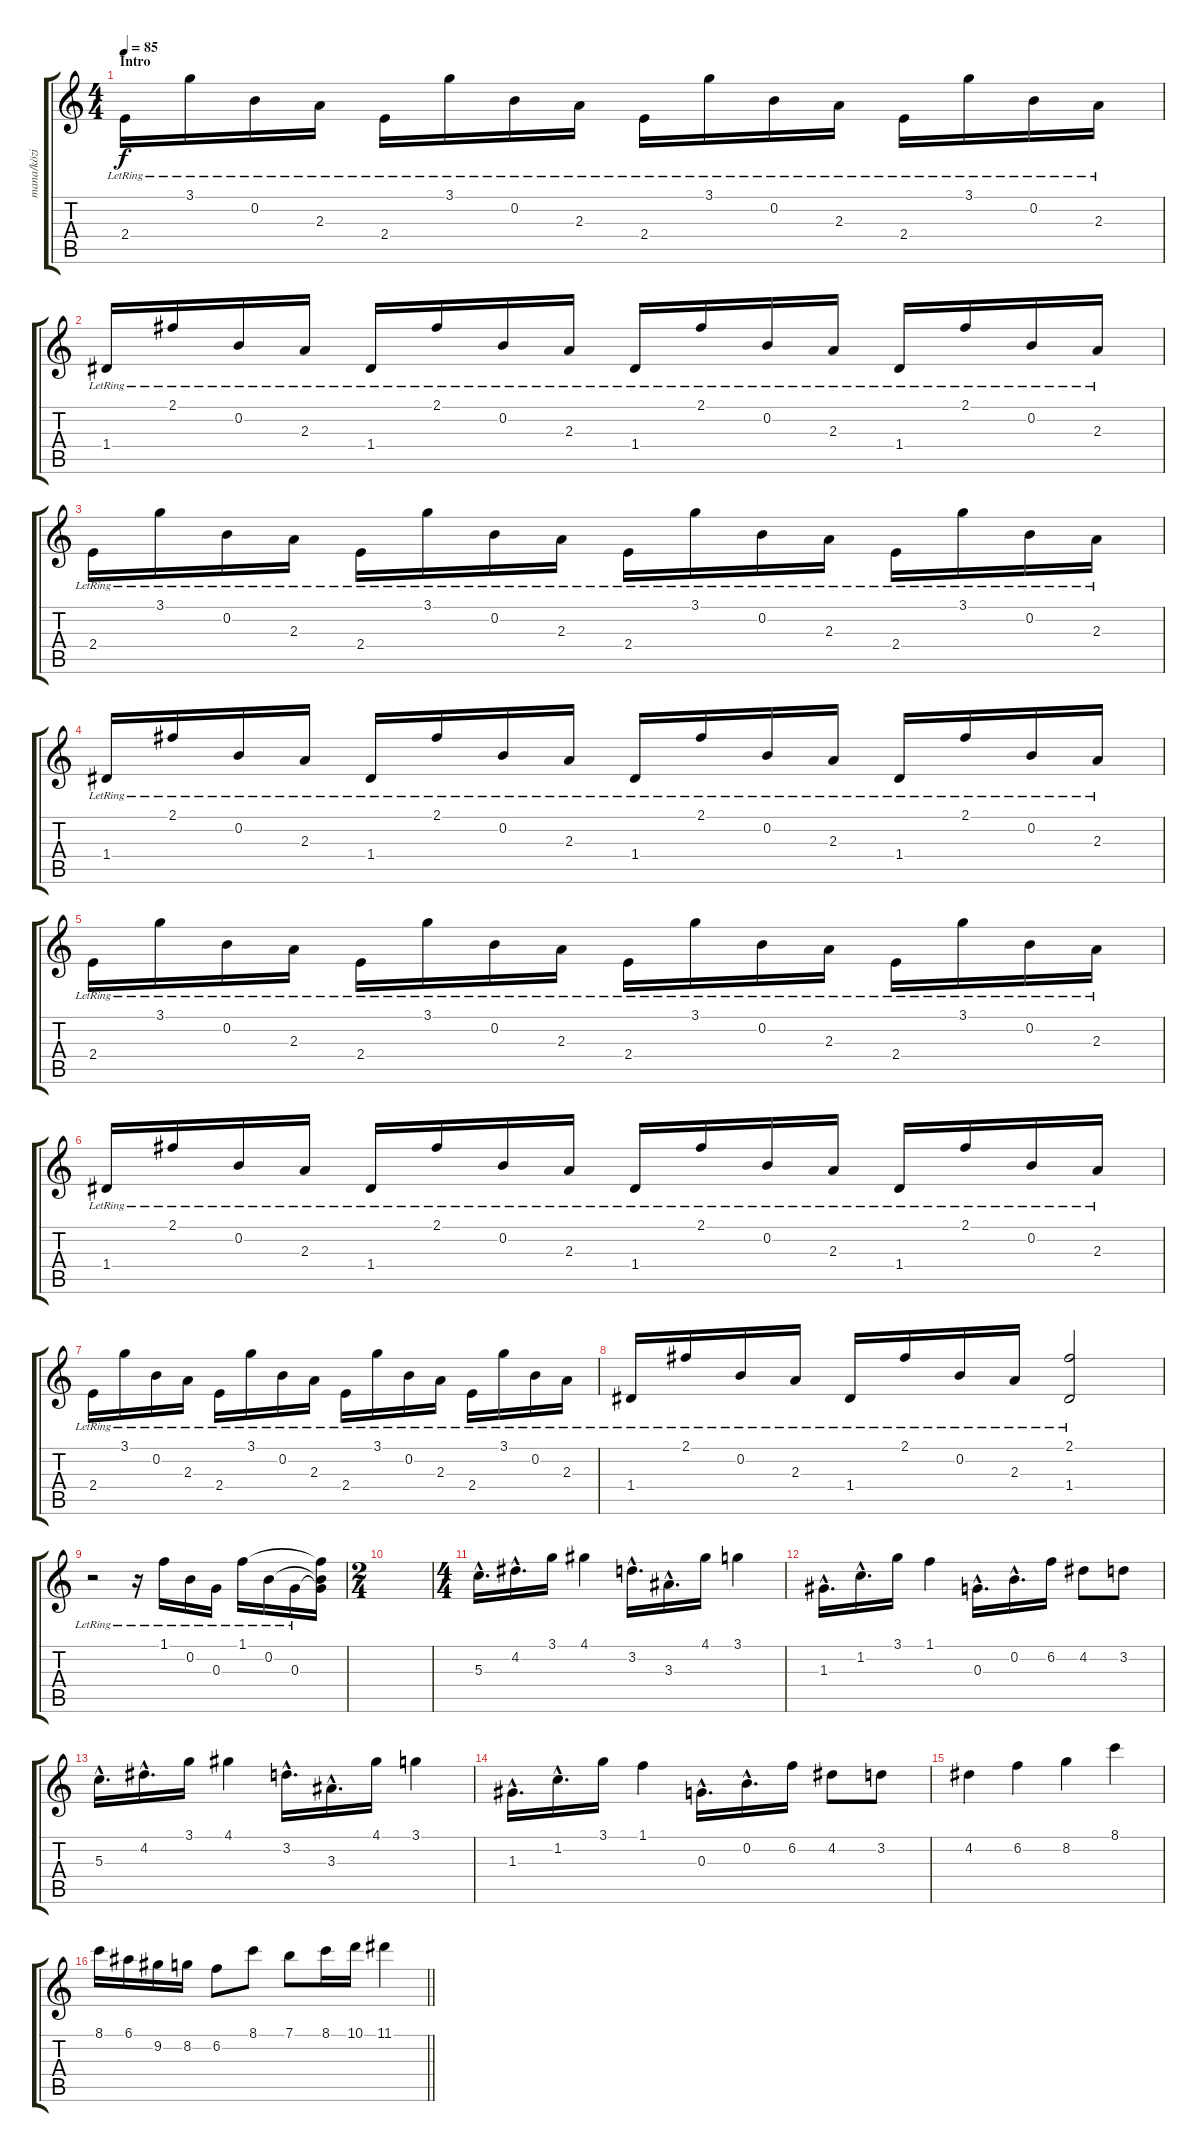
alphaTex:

\track ("mana/közi" "mana/közi") {instrument electricguitarclean}
\staff {score tabs}
\tuning (E4 B3 G3 D3 A2 E2) {hide}
\ts (4 4)
\section ("" "Intro")
\tempo 85
\clef g2
\ks c
2.4{lr}.16{dy f instrument electricguitarclean} 3.1{lr}.16 0.2{lr}.16 2.3{lr}.16 2.4{lr}.16 3.1{lr}.16 0.2{lr}.16 2.3{lr}.16 2.4{lr}.16 3.1{lr}.16 0.2{lr}.16 2.3{lr}.16 2.4{lr}.16 3.1{lr}.16 0.2{lr}.16 2.3{lr}.16 |
1.4{lr}.16 2.1{lr}.16 0.2{lr}.16 2.3{lr}.16 1.4{lr}.16 2.1{lr}.16 0.2{lr}.16 2.3{lr}.16 1.4{lr}.16 2.1{lr}.16 0.2{lr}.16 2.3{lr}.16 1.4{lr}.16 2.1{lr}.16 0.2{lr}.16 2.3{lr}.16 |
2.4{lr}.16 3.1{lr}.16 0.2{lr}.16 2.3{lr}.16 2.4{lr}.16 3.1{lr}.16 0.2{lr}.16 2.3{lr}.16 2.4{lr}.16 3.1{lr}.16 0.2{lr}.16 2.3{lr}.16 2.4{lr}.16 3.1{lr}.16 0.2{lr}.16 2.3{lr}.16 |
1.4{lr}.16 2.1{lr}.16 0.2{lr}.16 2.3{lr}.16 1.4{lr}.16 2.1{lr}.16 0.2{lr}.16 2.3{lr}.16 1.4{lr}.16 2.1{lr}.16 0.2{lr}.16 2.3{lr}.16 1.4{lr}.16 2.1{lr}.16 0.2{lr}.16 2.3{lr}.16 |
2.4{lr}.16 3.1{lr}.16 0.2{lr}.16 2.3{lr}.16 2.4{lr}.16 3.1{lr}.16 0.2{lr}.16 2.3{lr}.16 2.4{lr}.16 3.1{lr}.16 0.2{lr}.16 2.3{lr}.16 2.4{lr}.16 3.1{lr}.16 0.2{lr}.16 2.3{lr}.16 |
1.4{lr}.16 2.1{lr}.16 0.2{lr}.16 2.3{lr}.16 1.4{lr}.16 2.1{lr}.16 0.2{lr}.16 2.3{lr}.16 1.4{lr}.16 2.1{lr}.16 0.2{lr}.16 2.3{lr}.16 1.4{lr}.16 2.1{lr}.16 0.2{lr}.16 2.3{lr}.16 |
2.4{lr}.16 3.1{lr}.16 0.2{lr}.16 2.3{lr}.16 2.4{lr}.16 3.1{lr}.16 0.2{lr}.16 2.3{lr}.16 2.4{lr}.16 3.1{lr}.16 0.2{lr}.16 2.3{lr}.16 2.4{lr}.16 3.1{lr}.16 0.2{lr}.16 2.3{lr}.16 |
1.4{lr}.16 2.1{lr}.16 0.2{lr}.16 2.3{lr}.16 1.4{lr}.16 2.1{lr}.16 0.2{lr}.16 2.3{lr}.16 (2.1 1.4{lr}).2 |
r.2 r.16 1.1{lr}.16 0.2{lr}.16 0.3{lr}.16 1.1{lr}.16 0.2{lr}.16 0.3{lr}.16 (1.1{t} 0.2{t} 0.3{t}).16 |
\ts (2 4)
|
\ts (4 4)
5.3{hac}.16{d balance 0 instrument distortionguitar} 4.2{hac}.16{d} 3.1.16 4.1.4 3.2{hac}.16{d} 3.3{hac}.16{d} 4.1.16 3.1.4 |
1.3{hac}.16{d} 1.2{hac}.16{d} 3.1.16 1.1.4 0.3{hac}.16{d} 0.2{hac}.16{d} 6.2.16 4.2.8 3.2.8 |
5.3{hac}.16{d} 4.2{hac}.16{d} 3.1.16 4.1.4 3.2{hac}.16{d} 3.3{hac}.16{d} 4.1.16 3.1.4 |
1.3{hac}.16{d} 1.2{hac}.16{d} 3.1.16 1.1.4 0.3{hac}.16{d} 0.2{hac}.16{d} 6.2.16 4.2.8 3.2.8 |
4.2.4 6.2.4 8.2.4 8.1.4 |
\barLineRight lightlight
8.1.16 6.1.16 9.2.16 8.2.16 6.2.8 8.1.8 7.1.8 8.1.16 10.1.16 11.1.4
